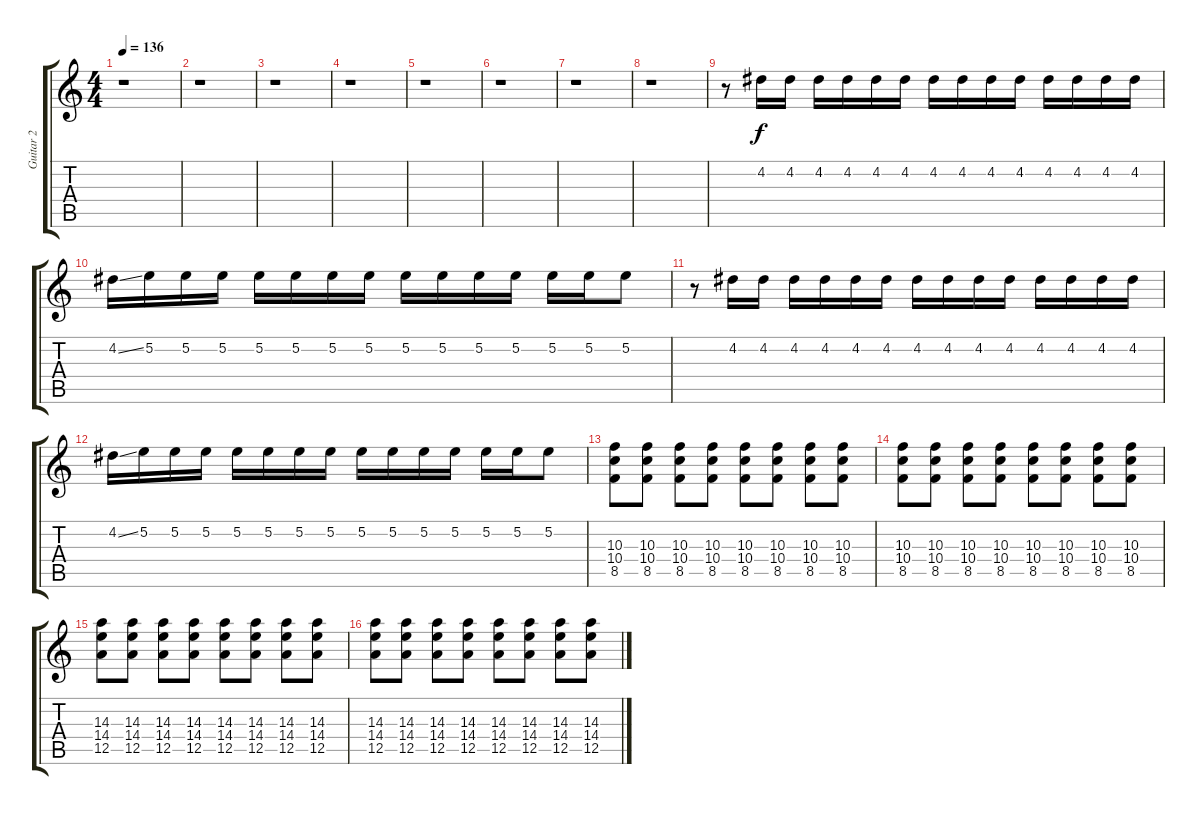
\track ("Guitar 2" "Guitar 2") {instrument distortionguitar}
\staff {score tabs}
\tuning (E4 B3 G3 D3 A2 E2) {hide}
\ts (4 4)
\tempo 136
\clef g2
\ks c
r.1{dy f} |
r.1 |
r.1 |
r.1 |
r.1 |
r.1 |
r.1 |
r.1 |
r.8 4.2.16 4.2.16 4.2.16 4.2.16 4.2.16 4.2.16 4.2.16 4.2.16 4.2.16 4.2.16 4.2.16 4.2.16 4.2.16 4.2.16 |
4.2{ss}.16 5.2.16 5.2.16 5.2.16 5.2.16 5.2.16 5.2.16 5.2.16 5.2.16 5.2.16 5.2.16 5.2.16 5.2.16 5.2.16 5.2.8 |
r.8 4.2.16 4.2.16 4.2.16 4.2.16 4.2.16 4.2.16 4.2.16 4.2.16 4.2.16 4.2.16 4.2.16 4.2.16 4.2.16 4.2.16 |
4.2{ss}.16 5.2.16 5.2.16 5.2.16 5.2.16 5.2.16 5.2.16 5.2.16 5.2.16 5.2.16 5.2.16 5.2.16 5.2.16 5.2.16 5.2.8 |
(10.3 10.4 8.5).8{volume 12} (10.3 10.4 8.5).8 (10.3 10.4 8.5).8 (10.3 10.4 8.5).8 (10.3 10.4 8.5).8 (10.3 10.4 8.5).8 (10.3 10.4 8.5).8 (10.3 10.4 8.5).8 |
(10.3 10.4 8.5).8 (10.3 10.4 8.5).8 (10.3 10.4 8.5).8 (10.3 10.4 8.5).8 (10.3 10.4 8.5).8 (10.3 10.4 8.5).8 (10.3 10.4 8.5).8 (10.3 10.4 8.5).8 |
(14.3 14.4 12.5).8 (14.3 14.4 12.5).8 (14.3 14.4 12.5).8 (14.3 14.4 12.5).8 (14.3 14.4 12.5).8 (14.3 14.4 12.5).8 (14.3 14.4 12.5).8 (14.3 14.4 12.5).8 |
(14.3 14.4 12.5).8 (14.3 14.4 12.5).8 (14.3 14.4 12.5).8 (14.3 14.4 12.5).8 (14.3 14.4 12.5).8 (14.3 14.4 12.5).8 (14.3 14.4 12.5).8 (14.3 14.4 12.5).8
